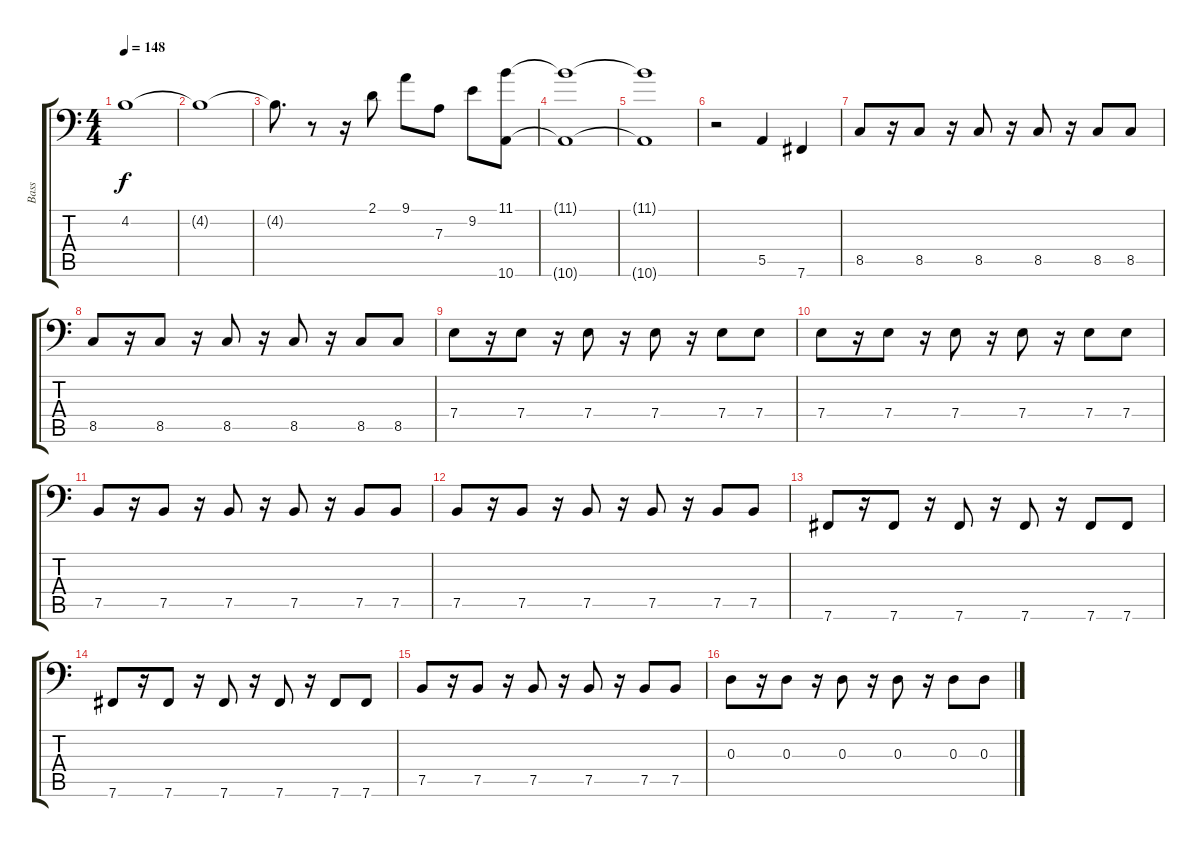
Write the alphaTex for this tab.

\track ("Bass" "Bass") {instrument fretlessbass}
\staff {score tabs}
\tuning (C3 G2 D2 A1 E1 B0) {hide}
\ts (4 4)
\tempo 148
\clef f4
\ks c
4.2{t}.1{dy f} |
4.2{t}.1 |
4.2{t}.8{d} r.8 r.16 2.1.8 9.1.8 7.3.8 9.2.8 (11.1 10.6).8 |
(11.1{t} 10.6{t}).1 |
(11.1{t} 10.6{t}).1 |
r.2 5.5.4 7.6.4 |
8.5.8 r.16 8.5.8 r.16 8.5.8 r.16 8.5.8 r.16 8.5.8 8.5.8 |
8.5.8 r.16 8.5.8 r.16 8.5.8 r.16 8.5.8 r.16 8.5.8 8.5.8 |
7.4.8 r.16 7.4.8 r.16 7.4.8 r.16 7.4.8 r.16 7.4.8 7.4.8 |
7.4.8 r.16 7.4.8 r.16 7.4.8 r.16 7.4.8 r.16 7.4.8 7.4.8 |
7.5.8 r.16 7.5.8 r.16 7.5.8 r.16 7.5.8 r.16 7.5.8 7.5.8 |
7.5.8 r.16 7.5.8 r.16 7.5.8 r.16 7.5.8 r.16 7.5.8 7.5.8 |
7.6.8 r.16 7.6.8 r.16 7.6.8 r.16 7.6.8 r.16 7.6.8 7.6.8 |
7.6.8 r.16 7.6.8 r.16 7.6.8 r.16 7.6.8 r.16 7.6.8 7.6.8 |
7.5.8 r.16 7.5.8 r.16 7.5.8 r.16 7.5.8 r.16 7.5.8 7.5.8 |
0.3.8 r.16 0.3.8 r.16 0.3.8 r.16 0.3.8 r.16 0.3.8 0.3.8
